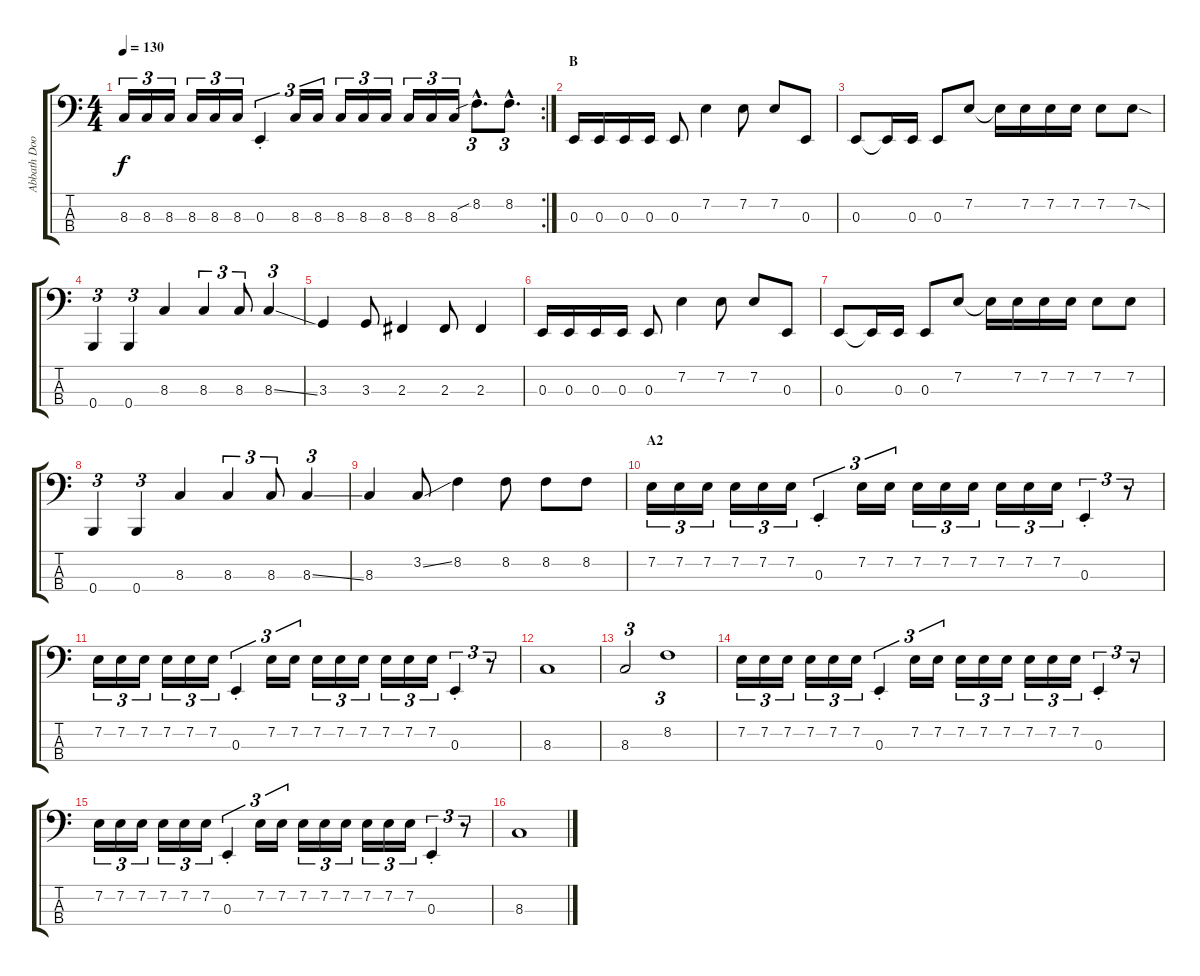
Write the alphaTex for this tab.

\track ("Abbath Doom Occulta (Bass)" "Abbath Doo") {instrument electricbasspick}
\staff {score tabs}
\tuning (D2 A1 E1 B0) {hide}
\rc 2
\ts (4 4)
\tempo 130
\clef f4
\ks c
8.3.16{tu (3 2) dy f} 8.3.16{tu (3 2)} 8.3.16{tu (3 2)} 8.3.16{tu (3 2)} 8.3.16{tu (3 2)} 8.3.16{tu (3 2)} 0.3{st}.4{tu (3 2)} 8.3.16{tu (3 2)} 8.3.16{tu (3 2)} 8.3.16{tu (3 2)} 8.3.16{tu (3 2)} 8.3.16{tu (3 2)} 8.3.16{tu (3 2)} 8.3.16{tu (3 2)} 8.3.16{tu (3 2)} 8.2{sib hac}.8{d tu (3 2)} 8.2{hac}.8{d tu (3 2)} |
\section ("" "B")
0.3.16 0.3.16 0.3.16 0.3.16 0.3.8 7.2.4 7.2.8 7.2.8 0.3.8 |
0.3.8 0.3{t}.16 0.3.16 0.3.8 7.2.8 7.2{t}.16 7.2.16 7.2.16 7.2.16 7.2.8 7.2{sod}.8 |
0.4.4{tu (3 2)} 0.4.4{tu (3 2)} 8.3.4 8.3.4{tu (3 2)} 8.3.8{tu (3 2)} 8.3{ss}.4{tu (3 2)} |
3.3.4 3.3.8 2.3.4 2.3.8 2.3.4 |
0.3.16 0.3.16 0.3.16 0.3.16 0.3.8 7.2.4 7.2.8 7.2.8 0.3.8 |
0.3.8 0.3{t}.16 0.3.16 0.3.8 7.2.8 7.2{t}.16 7.2.16 7.2.16 7.2.16 7.2.8 7.2.8 |
0.4.4{tu (3 2)} 0.4.4{tu (3 2)} 8.3.4 8.3.4{tu (3 2)} 8.3.8{tu (3 2)} 8.3{ss}.4{tu (3 2)} |
8.3.4 3.2{ss}.8 8.2.4 8.2.8 8.2.8 8.2.8 |
\section ("" "A2")
7.2.16{tu (3 2)} 7.2.16{tu (3 2)} 7.2.16{tu (3 2)} 7.2.16{tu (3 2)} 7.2.16{tu (3 2)} 7.2.16{tu (3 2)} 0.3{st}.4{tu (3 2)} 7.2.16{tu (3 2)} 7.2.16{tu (3 2)} 7.2.16{tu (3 2)} 7.2.16{tu (3 2)} 7.2.16{tu (3 2)} 7.2.16{tu (3 2)} 7.2.16{tu (3 2)} 7.2.16{tu (3 2)} 0.3{st}.4{tu (3 2)} r.8{tu (3 2)} |
7.2.16{tu (3 2)} 7.2.16{tu (3 2)} 7.2.16{tu (3 2)} 7.2.16{tu (3 2)} 7.2.16{tu (3 2)} 7.2.16{tu (3 2)} 0.3{st}.4{tu (3 2)} 7.2.16{tu (3 2)} 7.2.16{tu (3 2)} 7.2.16{tu (3 2)} 7.2.16{tu (3 2)} 7.2.16{tu (3 2)} 7.2.16{tu (3 2)} 7.2.16{tu (3 2)} 7.2.16{tu (3 2)} 0.3{st}.4{tu (3 2)} r.8{tu (3 2)} |
8.3.1 |
8.3.2{tu (3 2)} 8.2.1{tu (3 2)} |
7.2.16{tu (3 2)} 7.2.16{tu (3 2)} 7.2.16{tu (3 2)} 7.2.16{tu (3 2)} 7.2.16{tu (3 2)} 7.2.16{tu (3 2)} 0.3{st}.4{tu (3 2)} 7.2.16{tu (3 2)} 7.2.16{tu (3 2)} 7.2.16{tu (3 2)} 7.2.16{tu (3 2)} 7.2.16{tu (3 2)} 7.2.16{tu (3 2)} 7.2.16{tu (3 2)} 7.2.16{tu (3 2)} 0.3{st}.4{tu (3 2)} r.8{tu (3 2)} |
7.2.16{tu (3 2)} 7.2.16{tu (3 2)} 7.2.16{tu (3 2)} 7.2.16{tu (3 2)} 7.2.16{tu (3 2)} 7.2.16{tu (3 2)} 0.3{st}.4{tu (3 2)} 7.2.16{tu (3 2)} 7.2.16{tu (3 2)} 7.2.16{tu (3 2)} 7.2.16{tu (3 2)} 7.2.16{tu (3 2)} 7.2.16{tu (3 2)} 7.2.16{tu (3 2)} 7.2.16{tu (3 2)} 0.3{st}.4{tu (3 2)} r.8{tu (3 2)} |
8.3.1
